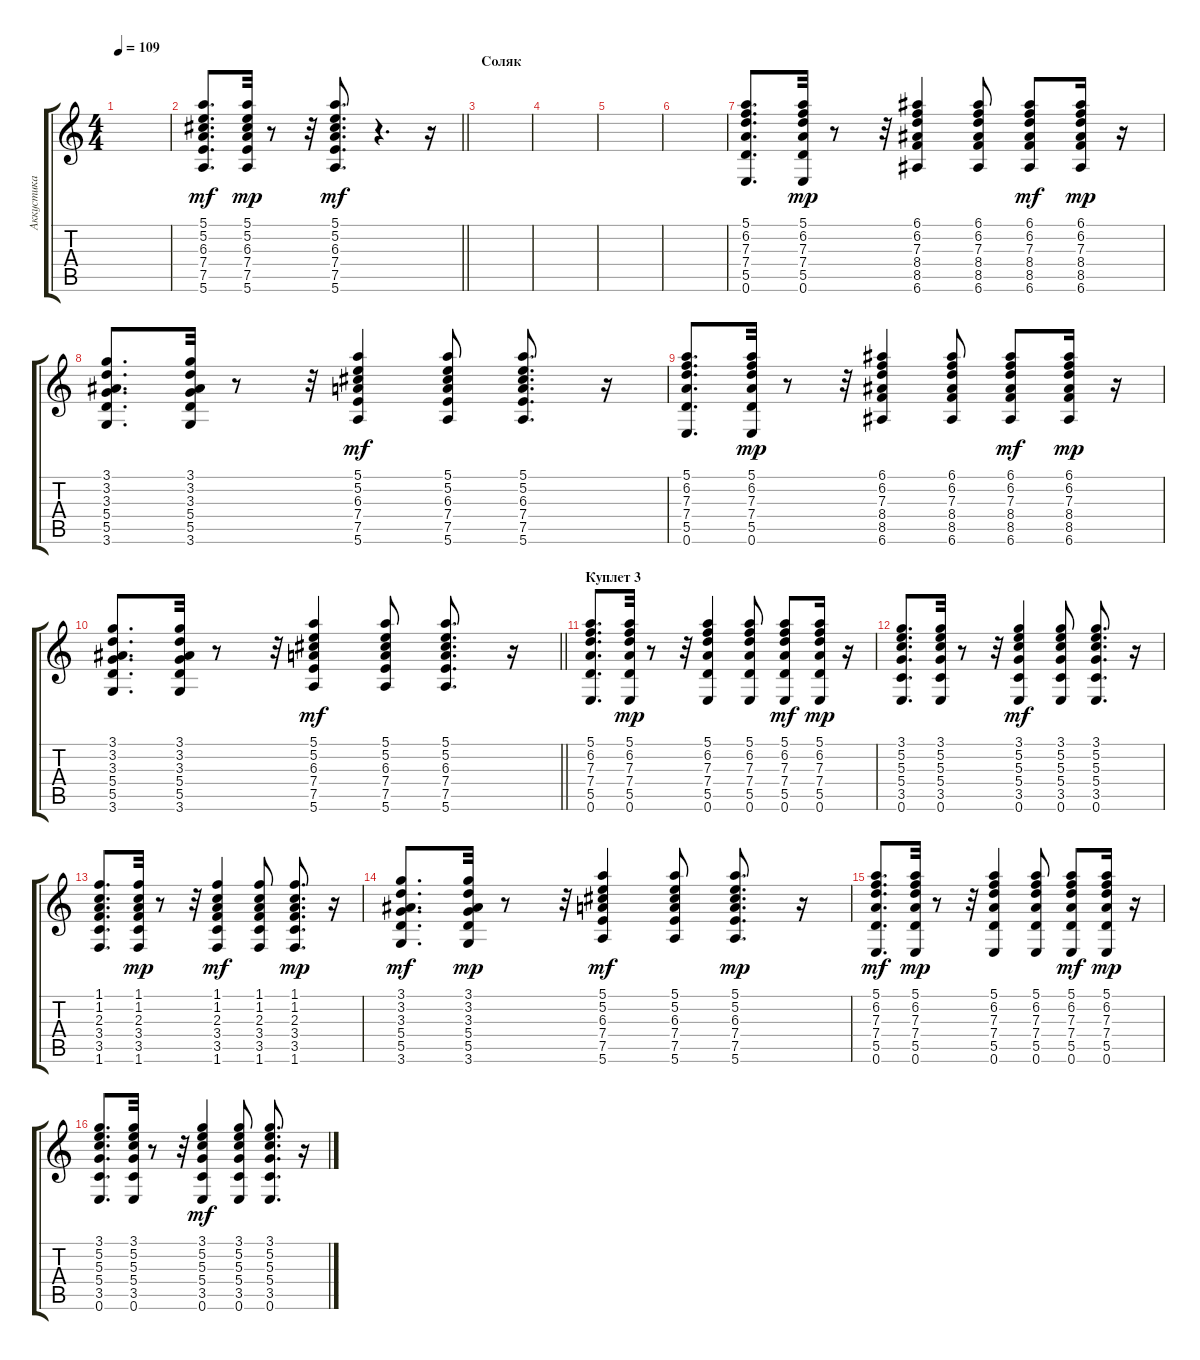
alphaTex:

\track ("Аккустика" "Аккустика") {instrument acousticguitarsteel}
\staff {score tabs}
\tuning (E4 B3 G3 D3 A2 E2) {hide}
\ts (4 4)
\tempo 109
\clef g2
\ks c
|
\barLineRight lightlight
(5.1 5.2 6.3 7.4 7.5 5.6).8{d dy mf} (5.1 5.2 6.3 7.4 7.5 5.6).32{dy mp} r.8 r.32 (5.1 5.2 6.3 7.4 7.5 5.6).8{d dy mf} r.4{d} r.16 |
\section ("" "Соляк")
|
|
|
|
(5.1 6.2 7.3 7.4 5.5 0.6).8{d} (5.1 6.2 7.3 7.4 5.5 0.6).32{dy mp} r.8 r.32 (6.1 6.2 7.3 8.4 8.5 6.6).4 (6.1 6.2 7.3 8.4 8.5 6.6).8 (6.1 6.2 7.3 8.4 8.5 6.6).8{dy mf} (6.1 6.2 7.3 8.4 8.5 6.6).16{dy mp} r.16 |
(3.1 3.2 3.3 5.4 5.5 3.6).8{d} (3.1 3.2 3.3 5.4 5.5 3.6).32 r.8 r.32 (5.1 5.2 6.3 7.4 7.5 5.6).4{dy mf} (5.1 5.2 6.3 7.4 7.5 5.6).8 (5.1 5.2 6.3 7.4 7.5 5.6).8{d} r.16 |
(5.1 6.2 7.3 7.4 5.5 0.6).8{d} (5.1 6.2 7.3 7.4 5.5 0.6).32{dy mp} r.8 r.32 (6.1 6.2 7.3 8.4 8.5 6.6).4 (6.1 6.2 7.3 8.4 8.5 6.6).8 (6.1 6.2 7.3 8.4 8.5 6.6).8{dy mf} (6.1 6.2 7.3 8.4 8.5 6.6).16{dy mp} r.16 |
\barLineRight lightlight
(3.1 3.2 3.3 5.4 5.5 3.6).8{d} (3.1 3.2 3.3 5.4 5.5 3.6).32 r.8 r.32 (5.1 5.2 6.3 7.4 7.5 5.6).4{dy mf} (5.1 5.2 6.3 7.4 7.5 5.6).8 (5.1 5.2 6.3 7.4 7.5 5.6).8{d} r.16 |
\section ("" "Куплет 3 ")
(5.1 6.2 7.3 7.4 5.5 0.6).8{d} (5.1 6.2 7.3 7.4 5.5 0.6).32{dy mp} r.8 r.32 (5.1 6.2 7.3 7.4 5.5 0.6).4 (5.1 6.2 7.3 7.4 5.5 0.6).8 (5.1 6.2 7.3 7.4 5.5 0.6).8{dy mf} (5.1 6.2 7.3 7.4 5.5 0.6).16{dy mp} r.16 |
(3.1 5.2 5.3 5.4 3.5 0.6).8{d} (3.1 5.2 5.3 5.4 3.5 0.6).32 r.8 r.32 (3.1 5.2 5.3 5.4 3.5 0.6).4{dy mf} (3.1 5.2 5.3 5.4 3.5 0.6).8 (3.1 5.2 5.3 5.4 3.5 0.6).8{d} r.16 |
(1.1 1.2 2.3 3.4 3.5 1.6).8{d} (1.1 1.2 2.3 3.4 3.5 1.6).32{dy mp} r.8 r.32 (1.1 1.2 2.3 3.4 3.5 1.6).4{dy mf} (1.1 1.2 2.3 3.4 3.5 1.6).8 (1.1 1.2 2.3 3.4 3.5 1.6).8{d dy mp} r.16 |
(3.1 3.2 3.3 5.4 5.5 3.6).8{d dy mf} (3.1 3.2 3.3 5.4 5.5 3.6).32{dy mp} r.8 r.32 (5.1 5.2 6.3 7.4 7.5 5.6).4{dy mf} (5.1 5.2 6.3 7.4 7.5 5.6).8 (5.1 5.2 6.3 7.4 7.5 5.6).8{d dy mp} r.16 |
(5.1 6.2 7.3 7.4 5.5 0.6).8{d dy mf} (5.1 6.2 7.3 7.4 5.5 0.6).32{dy mp} r.8 r.32 (5.1 6.2 7.3 7.4 5.5 0.6).4 (5.1 6.2 7.3 7.4 5.5 0.6).8 (5.1 6.2 7.3 7.4 5.5 0.6).8{dy mf} (5.1 6.2 7.3 7.4 5.5 0.6).16{dy mp} r.16 |
(3.1 5.2 5.3 5.4 3.5 0.6).8{d} (3.1 5.2 5.3 5.4 3.5 0.6).32 r.8 r.32 (3.1 5.2 5.3 5.4 3.5 0.6).4{dy mf} (3.1 5.2 5.3 5.4 3.5 0.6).8 (3.1 5.2 5.3 5.4 3.5 0.6).8{d} r.16
